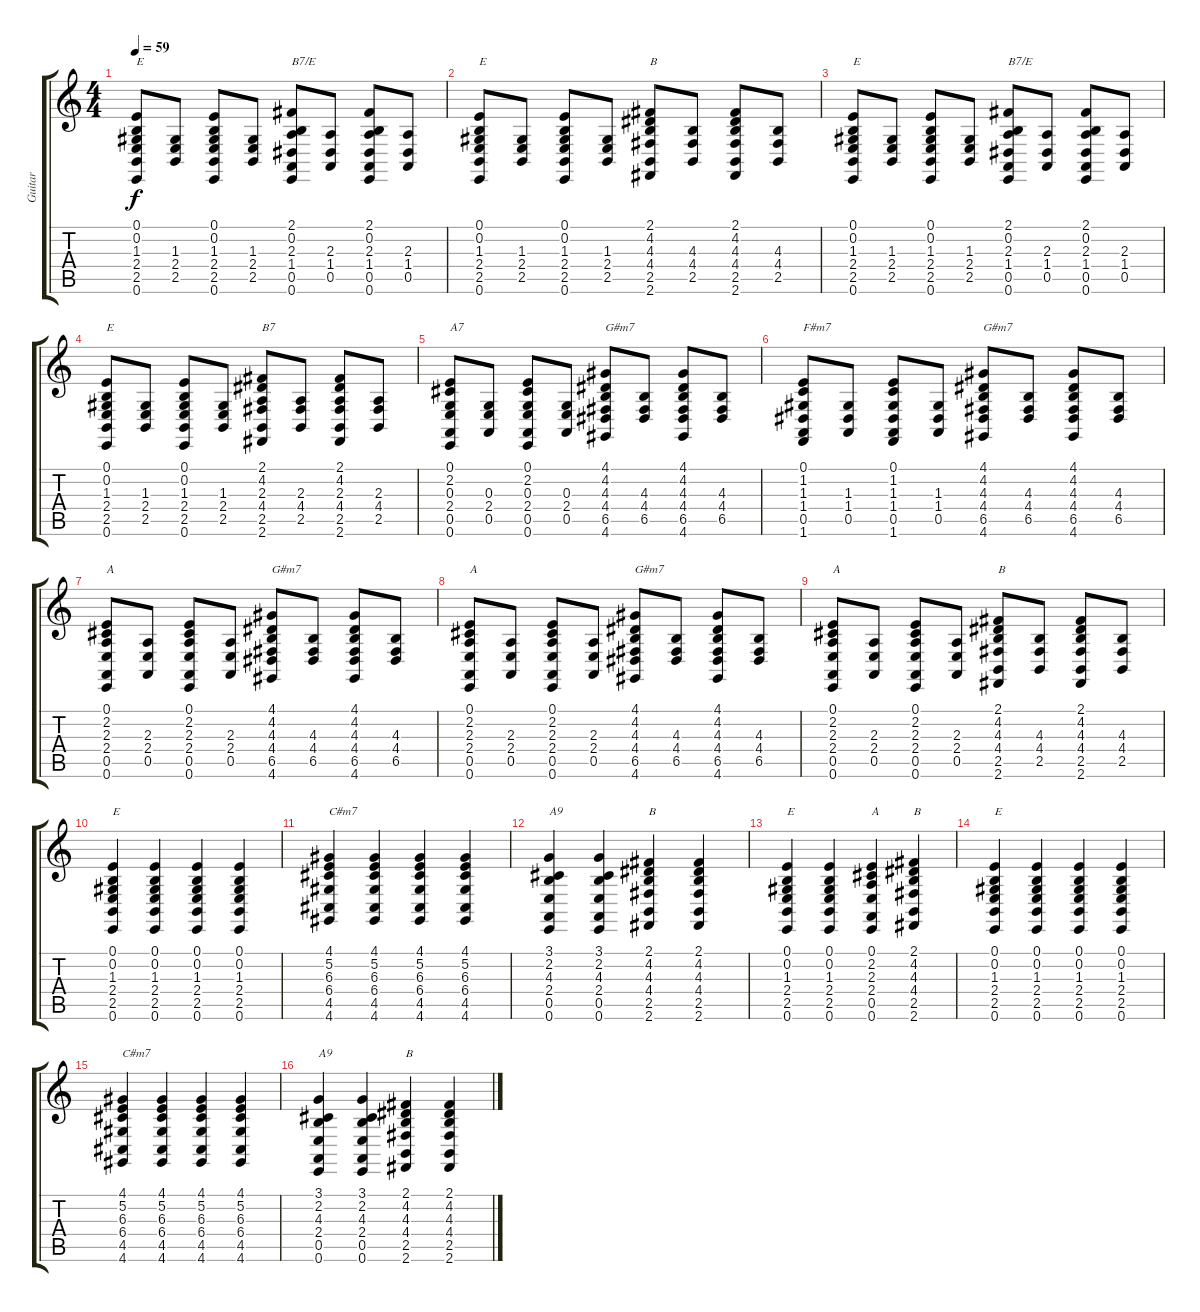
\track ("Guitar" "Guitar") {instrument acousticgrandpiano}
\staff {score tabs}
\tuning (E4 B3 G3 D3 A2 E2) {hide}
\ts (4 4)
\tempo 59
\clef g2
\ks c
(0.1 0.2 1.3 2.4 2.5 0.6).8{txt "E" dy f volume 4 instrument acousticgrandpiano} (1.3 2.4 2.5).8 (0.1 0.2 1.3 2.4 2.5 0.6).8 (1.3 2.4 2.5).8 (2.1 0.2 2.3 1.4 0.5 0.6).8{txt "B7/E"} (2.3 1.4 0.5).8 (2.1 0.2 2.3 1.4 0.5 0.6).8 (2.3 1.4 0.5).8 |
(0.1 0.2 1.3 2.4 2.5 0.6).8{txt "E"} (1.3 2.4 2.5).8 (0.1 0.2 1.3 2.4 2.5 0.6).8 (1.3 2.4 2.5).8 (2.1 4.2 4.3 4.4 2.5 2.6).8{txt "B"} (4.3 4.4 2.5).8 (2.1 4.2 4.3 4.4 2.5 2.6).8 (4.3 4.4 2.5).8 |
(0.1 0.2 1.3 2.4 2.5 0.6).8{txt "E"} (1.3 2.4 2.5).8 (0.1 0.2 1.3 2.4 2.5 0.6).8 (1.3 2.4 2.5).8 (2.1 0.2 2.3 1.4 0.5 0.6).8{txt "B7/E"} (2.3 1.4 0.5).8 (2.1 0.2 2.3 1.4 0.5 0.6).8 (2.3 1.4 0.5).8 |
(0.1 0.2 1.3 2.4 2.5 0.6).8{txt "E"} (1.3 2.4 2.5).8 (0.1 0.2 1.3 2.4 2.5 0.6).8 (1.3 2.4 2.5).8 (2.1 4.2 2.3 4.4 2.5 2.6).8{txt "B7"} (2.3 4.4 2.5).8 (2.1 4.2 2.3 4.4 2.5 2.6).8 (2.3 4.4 2.5).8 |
(0.1 2.2 0.3 2.4 0.5 0.6).8{txt "A7"} (0.3 2.4 0.5).8 (0.1 2.2 0.3 2.4 0.5 0.6).8 (0.3 2.4 0.5).8 (4.1 4.2 4.3 4.4 6.5 4.6).8{txt "G#m7"} (4.3 4.4 6.5).8 (4.1 4.2 4.3 4.4 6.5 4.6).8 (4.3 4.4 6.5).8 |
(0.1 1.2 1.3 1.4 0.5 1.6).8{txt "F#m7"} (1.3 1.4 0.5).8 (0.1 1.2 1.3 1.4 0.5 1.6).8 (1.3 1.4 0.5).8 (4.1 4.2 4.3 4.4 6.5 4.6).8{txt "G#m7"} (4.3 4.4 6.5).8 (4.1 4.2 4.3 4.4 6.5 4.6).8 (4.3 4.4 6.5).8 |
(0.1 2.2 2.3 2.4 0.5 0.6).8{txt "A"} (2.3 2.4 0.5).8 (0.1 2.2 2.3 2.4 0.5 0.6).8 (2.3 2.4 0.5).8 (4.1 4.2 4.3 4.4 6.5 4.6).8{txt "G#m7"} (4.3 4.4 6.5).8 (4.1 4.2 4.3 4.4 6.5 4.6).8 (4.3 4.4 6.5).8 |
(0.1 2.2 2.3 2.4 0.5 0.6).8{txt "A"} (2.3 2.4 0.5).8 (0.1 2.2 2.3 2.4 0.5 0.6).8 (2.3 2.4 0.5).8 (4.1 4.2 4.3 4.4 6.5 4.6).8{txt "G#m7"} (4.3 4.4 6.5).8 (4.1 4.2 4.3 4.4 6.5 4.6).8 (4.3 4.4 6.5).8 |
(0.1 2.2 2.3 2.4 0.5 0.6).8{txt "A"} (2.3 2.4 0.5).8 (0.1 2.2 2.3 2.4 0.5 0.6).8 (2.3 2.4 0.5).8 (2.1 4.2 4.3 4.4 2.5 2.6).8{txt "B"} (4.3 4.4 2.5).8 (2.1 4.2 4.3 4.4 2.5 2.6).8 (4.3 4.4 2.5).8 |
(0.1 0.2 1.3 2.4 2.5 0.6).4{txt "E" volume 10} (0.1 0.2 1.3 2.4 2.5 0.6).4 (0.1 0.2 1.3 2.4 2.5 0.6).4 (0.1 0.2 1.3 2.4 2.5 0.6).4 |
(4.1 5.2 6.3 6.4 4.5 4.6).4{txt "C#m7"} (4.1 5.2 6.3 6.4 4.5 4.6).4 (4.1 5.2 6.3 6.4 4.5 4.6).4 (4.1 5.2 6.3 6.4 4.5 4.6).4 |
(3.1 2.2 4.3 2.4 0.5 0.6).4{txt "A9"} (3.1 2.2 4.3 2.4 0.5 0.6).4 (2.1 4.2 4.3 4.4 2.5 2.6).4{txt "B"} (2.1 4.2 4.3 4.4 2.5 2.6).4 |
(0.1 0.2 1.3 2.4 2.5 0.6).4{txt "E"} (0.1 0.2 1.3 2.4 2.5 0.6).4 (0.1 2.2 2.3 2.4 0.5 0.6).4{txt "A"} (2.1 4.2 4.3 4.4 2.5 2.6).4{txt "B"} |
(0.1 0.2 1.3 2.4 2.5 0.6).4{txt "E"} (0.1 0.2 1.3 2.4 2.5 0.6).4 (0.1 0.2 1.3 2.4 2.5 0.6).4 (0.1 0.2 1.3 2.4 2.5 0.6).4 |
(4.1 5.2 6.3 6.4 4.5 4.6).4{txt "C#m7"} (4.1 5.2 6.3 6.4 4.5 4.6).4 (4.1 5.2 6.3 6.4 4.5 4.6).4 (4.1 5.2 6.3 6.4 4.5 4.6).4 |
(3.1 2.2 4.3 2.4 0.5 0.6).4{txt "A9"} (3.1 2.2 4.3 2.4 0.5 0.6).4 (2.1 4.2 4.3 4.4 2.5 2.6).4{txt "B"} (2.1 4.2 4.3 4.4 2.5 2.6).4
